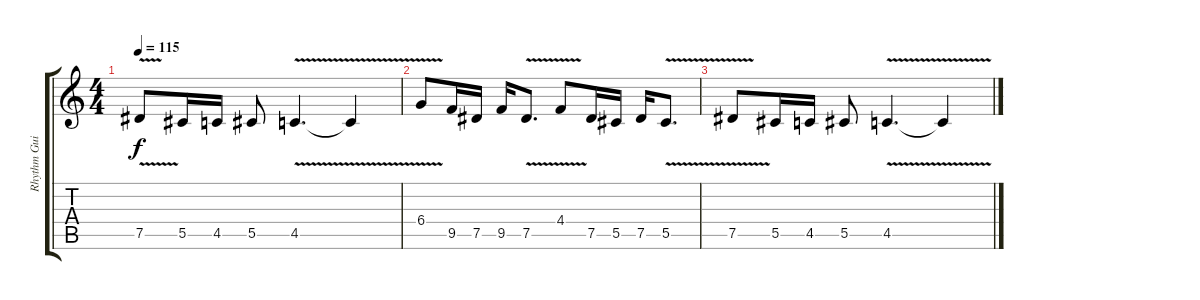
\track ("Rhythm Guitar" "Rhythm Gui") {instrument distortionguitar}
\staff {score tabs}
\tuning (Eb4 Bb3 Gb3 Db3 Ab2 Eb2) {hide}
\ts (4 4)
\tempo 115
\clef g2
\ks c
7.5{v}.8{dy f} 5.5.16 4.5.16 5.5.8 4.5{v}.4{d} 4.5{t}.4 |
6.4{v}.8 9.5.16 7.5.16 9.5.16 7.5{v}.8{d} 4.4{v}.8 7.5.16 5.5.16 7.5.16 5.5{v}.8{d} |
7.5{v}.8 5.5.16 4.5.16 5.5.8 4.5{v}.4{d} 4.5{t}.4
